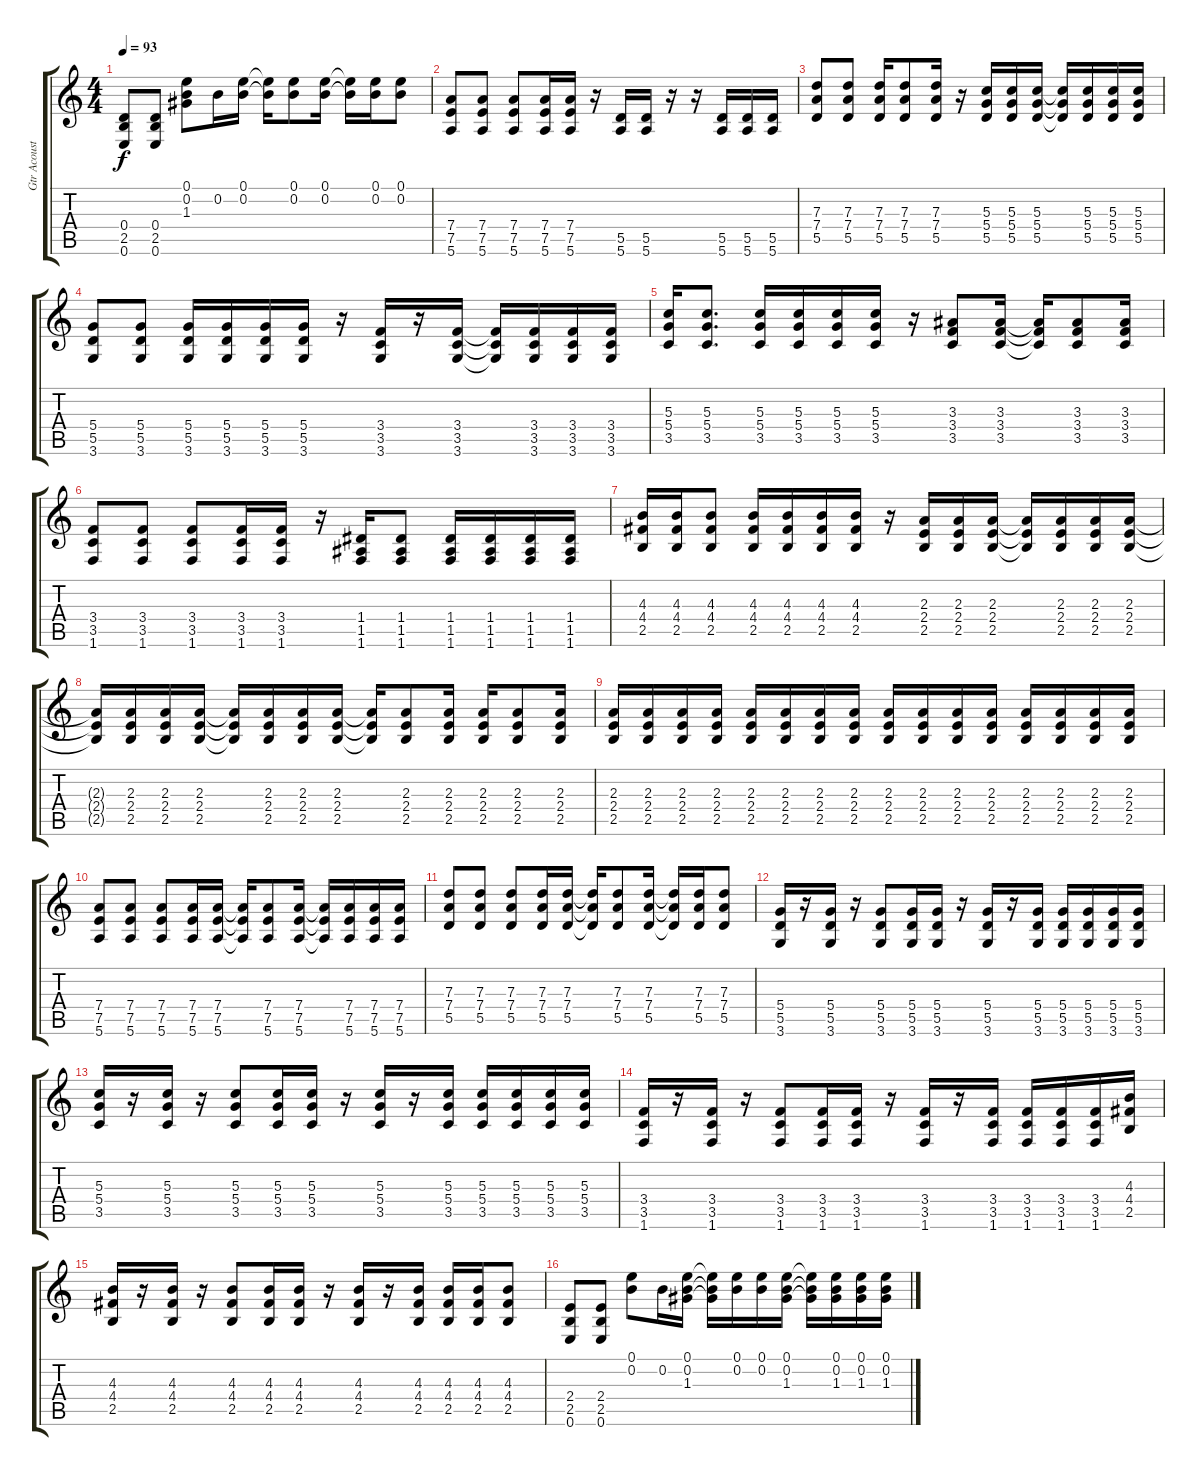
\track ("Gtr Acoustique" "Gtr Acoust") {instrument electricguitarclean}
\staff {score tabs}
\tuning (E4 B3 G3 D3 A2 E2) {hide}
\ts (4 4)
\tempo 93
\clef g2
\ks c
(0.4 2.5 0.6).8{dy f} (0.4 2.5 0.6).8 (0.1 0.2 1.3).8 0.2.16 (0.1 0.2).16 (0.1{t} 0.2{t}).16 (0.1 0.2).8 (0.1 0.2).16 (0.1{t} 0.2{t}).16 (0.1 0.2).16 (0.1 0.2).8 |
(7.4 7.5 5.6).8 (7.4 7.5 5.6).8 (7.4 7.5 5.6).8 (7.4 7.5 5.6).16 (7.4 7.5 5.6).16 r.16 (5.5 5.6).16 (5.5 5.6).16 r.16 r.16 (5.5 5.6).16 (5.5 5.6).16 (5.5 5.6).16 |
(7.3 7.4 5.5).8 (7.3 7.4 5.5).8 (7.3 7.4 5.5).16 (7.3 7.4 5.5).8 (7.3 7.4 5.5).16 r.16 (5.3 5.4 5.5).16 (5.3 5.4 5.5).16 (5.3 5.4 5.5).16 (5.3{t} 5.4{t} 5.5{t}).16 (5.3 5.4 5.5).16 (5.3 5.4 5.5).16 (5.3 5.4 5.5).16 |
(5.4 5.5 3.6).8 (5.4 5.5 3.6).8 (5.4 5.5 3.6).16 (5.4 5.5 3.6).16 (5.4 5.5 3.6).16 (5.4 5.5 3.6).16 r.16 (3.4 3.5 3.6).16 r.16 (3.4 3.5 3.6).16 (3.4{t} 3.5{t} 3.6{t}).16 (3.4 3.5 3.6).16 (3.4 3.5 3.6).16 (3.4 3.5 3.6).16 |
(5.3 5.4 3.5).16 (5.3 5.4 3.5).8{d} (5.3 5.4 3.5).16 (5.3 5.4 3.5).16 (5.3 5.4 3.5).16 (5.3 5.4 3.5).16 r.16 (3.3 3.4 3.5).8 (3.3 3.4 3.5).16 (3.3{t} 3.4{t} 3.5{t}).16 (3.3 3.4 3.5).8 (3.3 3.4 3.5).16 |
(3.4 3.5 1.6).8 (3.4 3.5 1.6).8 (3.4 3.5 1.6).8 (3.4 3.5 1.6).16 (3.4 3.5 1.6).16 r.16 (1.4 1.5 1.6).16 (1.4 1.5 1.6).8 (1.4 1.5 1.6).16 (1.4 1.5 1.6).16 (1.4 1.5 1.6).16 (1.4 1.5 1.6).16 |
(4.3 4.4 2.5).16 (4.3 4.4 2.5).16 (4.3 4.4 2.5).8 (4.3 4.4 2.5).16 (4.3 4.4 2.5).16 (4.3 4.4 2.5).16 (4.3 4.4 2.5).16 r.16 (2.3 2.4 2.5).16 (2.3 2.4 2.5).16 (2.3 2.4 2.5).16 (2.3{t} 2.4{t} 2.5{t}).16 (2.3 2.4 2.5).16 (2.3 2.4 2.5).16 (2.3 2.4 2.5).16 |
(2.3{t} 2.4{t} 2.5{t}).16 (2.3 2.4 2.5).16 (2.3 2.4 2.5).16 (2.3 2.4 2.5).16 (2.3{t} 2.4{t} 2.5{t}).16 (2.3 2.4 2.5).16 (2.3 2.4 2.5).16 (2.3 2.4 2.5).16 (2.3{t} 2.4{t} 2.5{t}).16 (2.3 2.4 2.5).8 (2.3 2.4 2.5).16 (2.3 2.4 2.5).16 (2.3 2.4 2.5).8 (2.3 2.4 2.5).16 |
(2.3 2.4 2.5).16 (2.3 2.4 2.5).16 (2.3 2.4 2.5).16 (2.3 2.4 2.5).16 (2.3 2.4 2.5).16 (2.3 2.4 2.5).16 (2.3 2.4 2.5).16 (2.3 2.4 2.5).16 (2.3 2.4 2.5).16 (2.3 2.4 2.5).16 (2.3 2.4 2.5).16 (2.3 2.4 2.5).16 (2.3 2.4 2.5).16 (2.3 2.4 2.5).16 (2.3 2.4 2.5).16 (2.3 2.4 2.5).16 |
(7.4 7.5 5.6).8 (7.4 7.5 5.6).8 (7.4 7.5 5.6).8 (7.4 7.5 5.6).16 (7.4 7.5 5.6).16 (7.4{t} 7.5{t} 5.6{t}).16 (7.4 7.5 5.6).8 (7.4 7.5 5.6).16 (7.4{t} 7.5{t} 5.6{t}).16 (7.4 7.5 5.6).16 (7.4 7.5 5.6).16 (7.4 7.5 5.6).16 |
(7.3 7.4 5.5).8 (7.3 7.4 5.5).8 (7.3 7.4 5.5).8 (7.3 7.4 5.5).16 (7.3 7.4 5.5).16 (7.3{t} 7.4{t} 5.5{t}).16 (7.3 7.4 5.5).8 (7.3 7.4 5.5).16 (7.3{t} 7.4{t} 5.5{t}).16 (7.3 7.4 5.5).16 (7.3 7.4 5.5).8 |
(5.4 5.5 3.6).16 r.16 (5.4 5.5 3.6).16 r.16 (5.4 5.5 3.6).8 (5.4 5.5 3.6).16 (5.4 5.5 3.6).16 r.16 (5.4 5.5 3.6).16 r.16 (5.4 5.5 3.6).16 (5.4 5.5 3.6).16 (5.4 5.5 3.6).16 (5.4 5.5 3.6).16 (5.4 5.5 3.6).16 |
(5.3 5.4 3.5).16 r.16 (5.3 5.4 3.5).16 r.16 (5.3 5.4 3.5).8 (5.3 5.4 3.5).16 (5.3 5.4 3.5).16 r.16 (5.3 5.4 3.5).16 r.16 (5.3 5.4 3.5).16 (5.3 5.4 3.5).16 (5.3 5.4 3.5).16 (5.3 5.4 3.5).16 (5.3 5.4 3.5).16 |
(3.4 3.5 1.6).16 r.16 (3.4 3.5 1.6).16 r.16 (3.4 3.5 1.6).8 (3.4 3.5 1.6).16 (3.4 3.5 1.6).16 r.16 (3.4 3.5 1.6).16 r.16 (3.4 3.5 1.6).16 (3.4 3.5 1.6).16 (3.4 3.5 1.6).16 (3.4 3.5 1.6).16 (4.3 4.4 2.5).16 |
(4.3 4.4 2.5).16 r.16 (4.3 4.4 2.5).16 r.16 (4.3 4.4 2.5).8 (4.3 4.4 2.5).16 (4.3 4.4 2.5).16 r.16 (4.3 4.4 2.5).16 r.16 (4.3 4.4 2.5).16 (4.3 4.4 2.5).16 (4.3 4.4 2.5).16 (4.3 4.4 2.5).8 |
(2.4 2.5 0.6).8 (2.4 2.5 0.6).8 (0.1 0.2).8 0.2.16 (0.1 0.2 1.3).16 (0.1{t} 0.2{t} 1.3{t}).16 (0.1 0.2).16 (0.1 0.2).16 (0.1 0.2 1.3).16 (0.1{t} 0.2{t} 1.3{t}).16 (0.1 0.2 1.3).16 (0.1 0.2 1.3).16 (0.1 0.2 1.3).16
